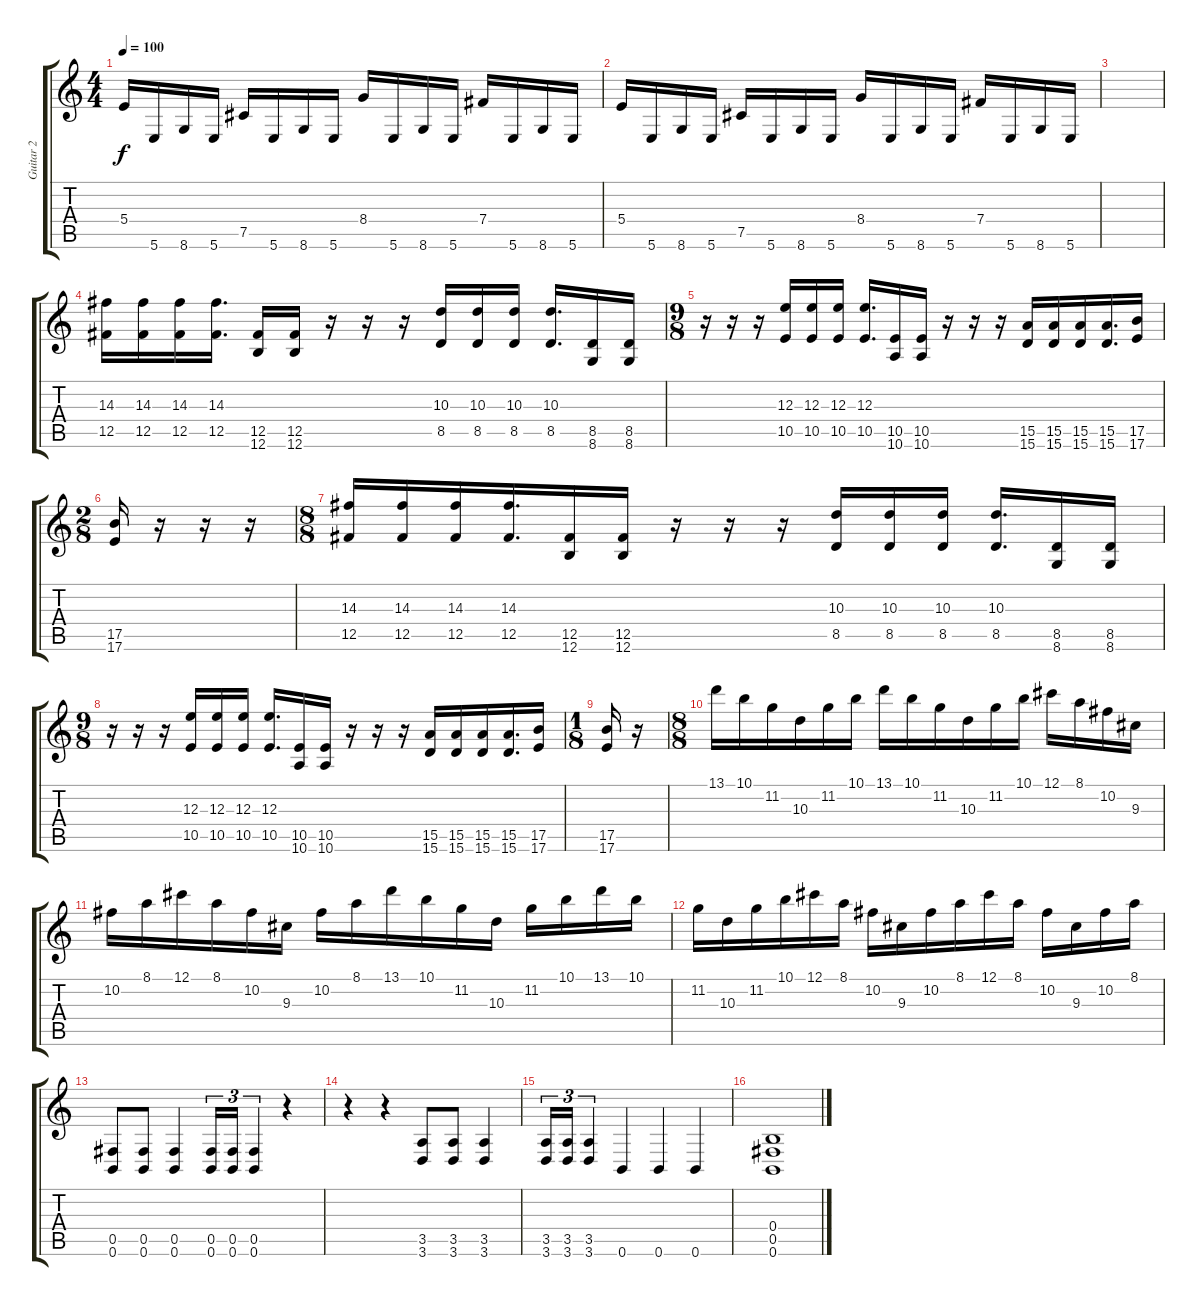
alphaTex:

\track ("Guitar 2" "Guitar 2") {instrument distortionguitar}
\staff {score tabs}
\tuning (Db4 Ab3 E3 B2 Gb2 B1) {hide}
\ts (4 4)
\tempo 100
\clef g2
\ks c
5.4.16{dy f} 5.6.16 8.6.16 5.6.16 7.5.16 5.6.16 8.6.16 5.6.16 8.4.16 5.6.16 8.6.16 5.6.16 7.4.16 5.6.16 8.6.16 5.6.16 |
5.4.16 5.6.16 8.6.16 5.6.16 7.5.16 5.6.16 8.6.16 5.6.16 8.4.16 5.6.16 8.6.16 5.6.16 7.4.16 5.6.16 8.6.16 5.6.16 |
|
(14.3 12.5).16 (14.3 12.5).16 (14.3 12.5).16 (14.3 12.5).16{d} (12.5 12.6).16 (12.5 12.6).16 r.16 r.16 r.16 (10.3 8.5).16 (10.3 8.5).16 (10.3 8.5).16 (10.3 8.5).16{d} (8.5 8.6).16 (8.5 8.6).16 |
\ts (9 8)
r.16 r.16 r.16 (12.3 10.5).16 (12.3 10.5).16 (12.3 10.5).16 (12.3 10.5).16{d} (10.5 10.6).16 (10.5 10.6).16 r.16 r.16 r.16 (15.5 15.6).16 (15.5 15.6).16 (15.5 15.6).16 (15.5 15.6).16{d} (17.5 17.6).16 |
\ts (2 8)
(17.5 17.6).16 r.16 r.16 r.16 |
\ts (8 8)
(14.3 12.5).16 (14.3 12.5).16 (14.3 12.5).16 (14.3 12.5).16{d} (12.5 12.6).16 (12.5 12.6).16 r.16 r.16 r.16 (10.3 8.5).16 (10.3 8.5).16 (10.3 8.5).16 (10.3 8.5).16{d} (8.5 8.6).16 (8.5 8.6).16 |
\ts (9 8)
r.16 r.16 r.16 (12.3 10.5).16 (12.3 10.5).16 (12.3 10.5).16 (12.3 10.5).16{d} (10.5 10.6).16 (10.5 10.6).16 r.16 r.16 r.16 (15.5 15.6).16 (15.5 15.6).16 (15.5 15.6).16 (15.5 15.6).16{d} (17.5 17.6).16 |
\ts (1 8)
(17.5 17.6).16 r.16 |
\ts (8 8)
13.1.16 10.1.16 11.2.16 10.3.16 11.2.16 10.1.16 13.1.16 10.1.16 11.2.16 10.3.16 11.2.16 10.1.16 12.1.16 8.1.16 10.2.16 9.3.16 |
10.2.16 8.1.16 12.1.16 8.1.16 10.2.16 9.3.16 10.2.16 8.1.16 13.1.16 10.1.16 11.2.16 10.3.16 11.2.16 10.1.16 13.1.16 10.1.16 |
11.2.16 10.3.16 11.2.16 10.1.16 12.1.16 8.1.16 10.2.16 9.3.16 10.2.16 8.1.16 12.1.16 8.1.16 10.2.16 9.3.16 10.2.16 8.1.16 |
(0.5 0.6).8 (0.5 0.6).8 (0.5 0.6).4 (0.5 0.6).16{tu (3 2)} (0.5 0.6).16{tu (3 2)} (0.5 0.6).4{tu (3 2)} r.4 |
r.4 r.4 (3.5 3.6).8 (3.5 3.6).8 (3.5 3.6).4 |
(3.5 3.6).16{tu (3 2)} (3.5 3.6).16{tu (3 2)} (3.5 3.6).4{tu (3 2)} 0.6.4 0.6.4 0.6.4 |
(0.4 0.5 0.6).1
